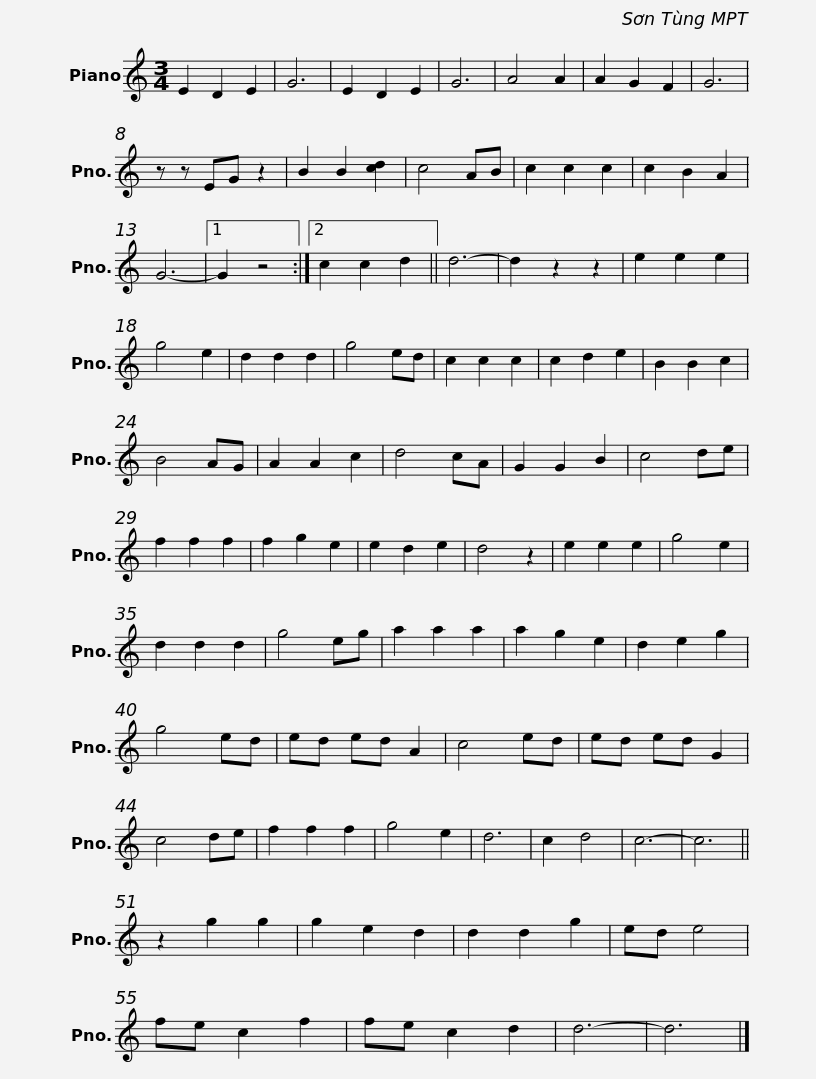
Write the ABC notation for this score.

X:1
L:1/8
M:3/4
I:linebreak $
K:C
V:1 treble
V:1
 E2 D2 E2 | G6 | E2 D2 E2 | G6 |$ A4 A2 | %5
 A2 G2 F2 | G6 | z z EG z2 |$ B2 B2 [cd]2 | c4 AB | %10
 c2 c2 c2 | c2 B2 A2 |$ G6- |1 G2 z4 :|2 c2 c2 d2 || %15
 d6- |$ d2 z2 z2 | e2 e2 e2 | g4 e2 | d2 d2 d2 |$ %20
 g4 ed | c2 c2 c2 | c2 d2 e2 | B2 B2 c2 |$ B4 AG | %25
 A2 A2 c2 | d4 cA | G2 G2 B2 |$ c4 de | f2 f2 f2 | %30
 f2 g2 e2 | e2 d2 e2 |$ d4 z2 | e2 e2 e2 | g4 e2 | %35
 d2 d2 d2 |$ g4 eg | a2 a2 a2 | a2 g2 e2 | d2 e2 g2 |$ %40
 g4 ed | ed ed A2 | c4 ed | ed ed G2 |$ c4 de | %45
 f2 f2 f2 | g4 e2 | d6 |$ c2 d4 | c6- | %50
 c6 || z2 g2 g2 |$ g2 e2 d2 | d2 d2 g2 | ed e4 | %55
 fe c2 f2 |$ fe c2 d2 | d6- | d6 |] %59
